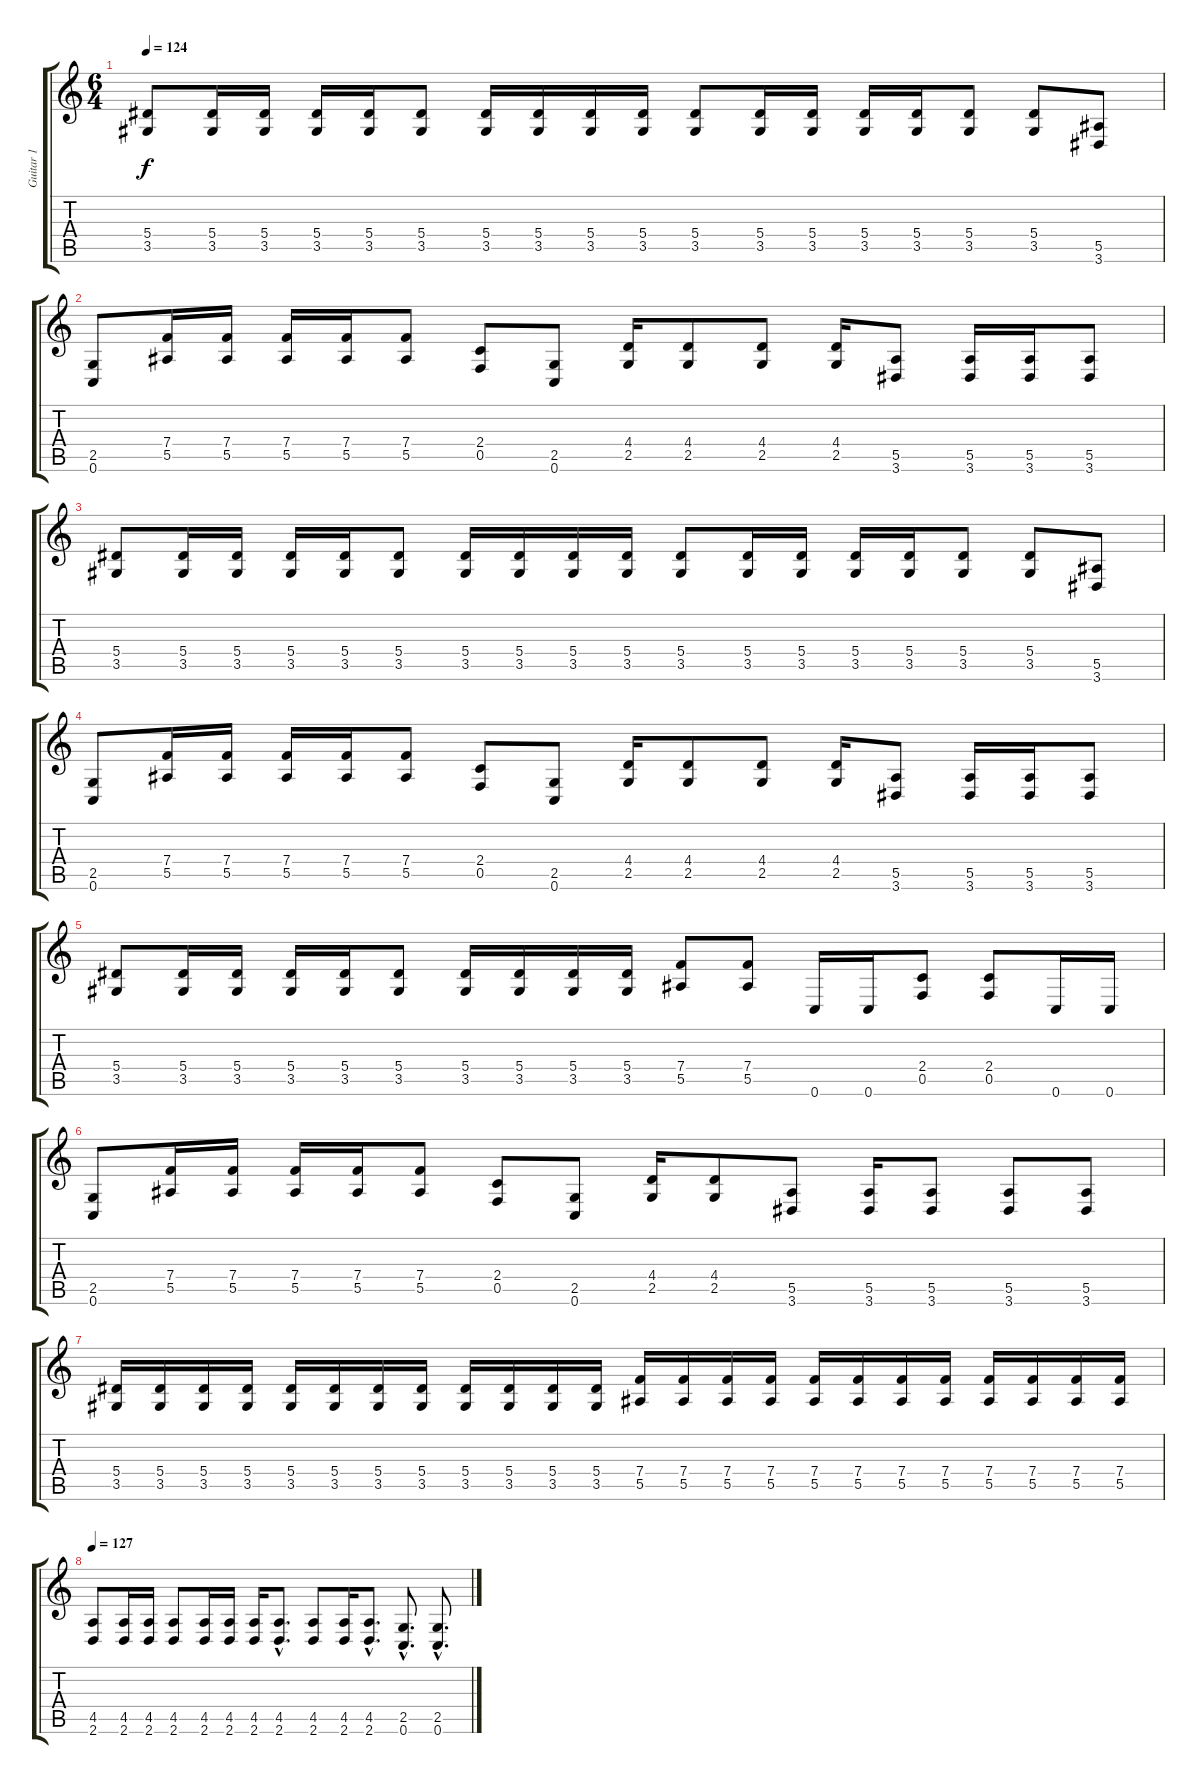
\track ("Guitar 1" "Guitar 1") {instrument distortionguitar}
\staff {score tabs}
\tuning (C4 G3 Eb3 Bb2 F2 C2) {hide}
\ts (6 4)
\section ("" "")
\tempo 124
\clef g2
\ks c
(5.4 3.5).8{dy f} (5.4 3.5).16 (5.4 3.5).16 (5.4 3.5).16 (5.4 3.5).16 (5.4 3.5).8 (5.4 3.5).16 (5.4 3.5).16 (5.4 3.5).16 (5.4 3.5).16 (5.4 3.5).8 (5.4 3.5).16 (5.4 3.5).16 (5.4 3.5).16 (5.4 3.5).16 (5.4 3.5).8 (5.4 3.5).8 (5.5 3.6).8 |
(2.5 0.6).8 (7.4 5.5).16 (7.4 5.5).16 (7.4 5.5).16 (7.4 5.5).16 (7.4 5.5).8 (2.4 0.5).8 (2.5 0.6).8 (4.4 2.5).16 (4.4 2.5).8 (4.4 2.5).8 (4.4 2.5).16 (5.5 3.6).8 (5.5 3.6).16 (5.5 3.6).16 (5.5 3.6).8 |
(5.4 3.5).8 (5.4 3.5).16 (5.4 3.5).16 (5.4 3.5).16 (5.4 3.5).16 (5.4 3.5).8 (5.4 3.5).16 (5.4 3.5).16 (5.4 3.5).16 (5.4 3.5).16 (5.4 3.5).8 (5.4 3.5).16 (5.4 3.5).16 (5.4 3.5).16 (5.4 3.5).16 (5.4 3.5).8 (5.4 3.5).8 (5.5 3.6).8 |
(2.5 0.6).8 (7.4 5.5).16 (7.4 5.5).16 (7.4 5.5).16 (7.4 5.5).16 (7.4 5.5).8 (2.4 0.5).8 (2.5 0.6).8 (4.4 2.5).16 (4.4 2.5).8 (4.4 2.5).8 (4.4 2.5).16 (5.5 3.6).8 (5.5 3.6).16 (5.5 3.6).16 (5.5 3.6).8 |
(5.4 3.5).8 (5.4 3.5).16 (5.4 3.5).16 (5.4 3.5).16 (5.4 3.5).16 (5.4 3.5).8 (5.4 3.5).16 (5.4 3.5).16 (5.4 3.5).16 (5.4 3.5).16 (7.4 5.5).8 (7.4 5.5).8 0.6.16 0.6.16 (2.4 0.5).8 (2.4 0.5).8 0.6.16 0.6.16 |
(2.5 0.6).8 (7.4 5.5).16 (7.4 5.5).16 (7.4 5.5).16 (7.4 5.5).16 (7.4 5.5).8 (2.4 0.5).8 (2.5 0.6).8 (4.4 2.5).16 (4.4 2.5).8 (5.5 3.6).8 (5.5 3.6).16 (5.5 3.6).8 (5.5 3.6).8 (5.5 3.6).8 |
(5.4 3.5).16 (5.4 3.5).16 (5.4 3.5).16 (5.4 3.5).16 (5.4 3.5).16 (5.4 3.5).16 (5.4 3.5).16 (5.4 3.5).16 (5.4 3.5).16 (5.4 3.5).16 (5.4 3.5).16 (5.4 3.5).16 (7.4 5.5).16 (7.4 5.5).16 (7.4 5.5).16 (7.4 5.5).16 (7.4 5.5).16 (7.4 5.5).16 (7.4 5.5).16 (7.4 5.5).16 (7.4 5.5).16 (7.4 5.5).16 (7.4 5.5).16 (7.4 5.5).16 |
\section ("" "")
\tempo 127
(4.5 2.6).8 (4.5 2.6).16 (4.5 2.6).16 (4.5 2.6).8 (4.5 2.6).16 (4.5 2.6).16 (4.5 2.6).16 (4.5{hac} 2.6{hac}).8{d} (4.5 2.6).8 (4.5 2.6).16 (4.5{hac} 2.6{hac}).8{d} (2.5{hac} 0.6{hac}).8{d} (2.5{hac} 0.6{hac}).8{d}
